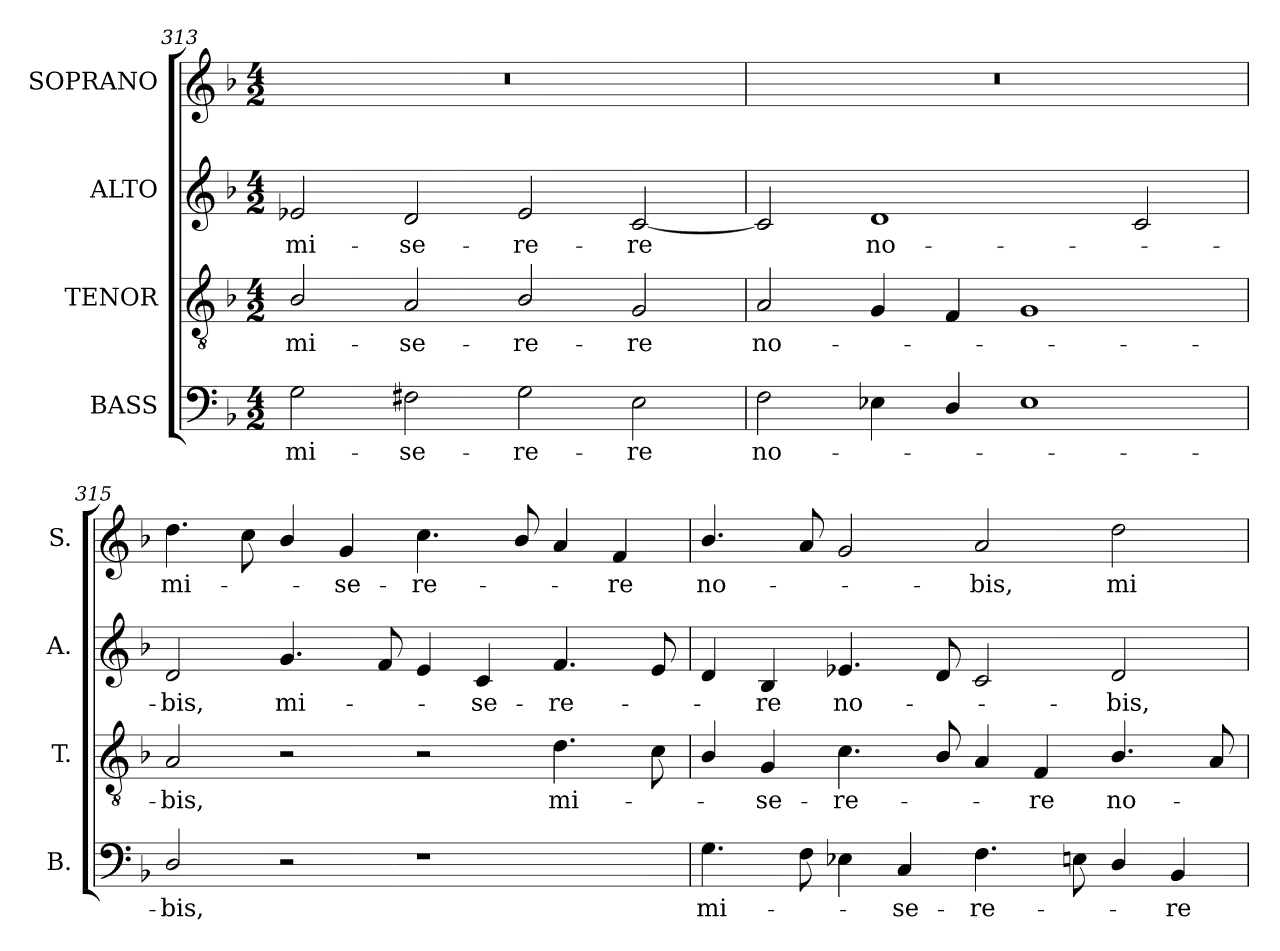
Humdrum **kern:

**kern	**text	**kern	**text	**kern	**text	**kern	**text
*part4	*part4	*part3	*part3	*part2	*part2	*part1	*part1
*staff4	*staff4	*staff3	*staff3	*staff2	*staff2	*staff1	*staff1
*I"BASS	*	*I"TENOR	*	*I"ALTO	*	*I"SOPRANO	*
*I'B.	*	*I'T.	*	*I'A.	*	*I'S.	*
*clefF4	*	*clefGv2	*	*clefG2	*	*clefG2	*
*	*	*ITrd7c12	*	*	*	*	*
*k[b-]	*	*k[b-]	*	*k[b-]	*	*k[b-]	*
*F:	*	*F:	*	*F:	*	*F:	*
*M4/2	*	*M4/2	*	*M4/2	*	*M4/2	*
=313	=313	=313	=313	=313	=313	=313	=313
!	!LO:LY:b:color=#000000	!	!	!	!	!	!
!	!	!	!LO:LY:b:color=#000000	!	!	!	!
!	!	!	!	!	!LO:LY:b:color=#000000	!LO:N:vis=1	!
2Gi\	mi-	2BB-i/	mi-	2e-Xi/	mi-	0r	.
!	!LO:LY:b:color=#000000	!	!	!	!	!	!
!	!	!	!LO:LY:b:color=#000000	!	!	!	!
!	!	!	!	!	!LO:LY:b:color=#000000	!	!
2F#Xi\	-se-	2AAi/	-se-	2di/	-se-	.	.
!	!LO:LY:b:color=#000000	!	!	!	!	!	!
!	!	!	!LO:LY:b:color=#000000	!	!	!	!
!	!	!	!	!	!LO:LY:b:color=#000000	!	!
2Gi\	-re-	2BB-i/	-re-	2e-i/	-re-	.	.
!	!LO:LY:b:color=#000000	!	!	!	!	!	!
!	!	!	!LO:LY:b:color=#000000	!	!	!	!
!	!	!	!	!	!LO:LY:b:color=#000000	!	!
2Ei\	-re	2GGi/	-re	[2ci/	-re	.	.
=314	=314	=314	=314	=314	=314	=314	=314
!	!LO:LY:b:color=#000000	!	!	!	!	!	!
!	!	!	!LO:LY:b:color=#000000	!	!	!LO:N:vis=1	!
2Fi\	no-	2AAi/	no-	2ci/]	.	0r	.
!	!	!	!	!	!LO:LY:b:color=#000000	!	!
4E-Xi\	.	4GGi/	.	1di	no-	.	.
4Di/	.	4FFi/	.	.	.	.	.
1E-i	.	1GGi	.	.	.	.	.
.	.	.	.	2ci/	.	.	.
!!LO:LB:g=z
=315	=315	=315	=315	=315	=315	=315	=315
!	!LO:LY:b:color=#000000	!	!	!	!	!	!
!	!	!	!LO:LY:b:color=#000000	!	!	!	!
!	!	!	!	!	!LO:LY:b:color=#000000	!	!
!	!	!	!	!	!	!	!LO:LY:b:color=#000000
2Di/	-bis,	2AAi/	-bis,	2di/	-bis,	4.ddi\	mi-
.	.	.	.	.	.	8cci\	.
!	!	!	!	!	!LO:LY:b:color=#000000	!	!
2r	.	2r	.	4.gi/	mi-	4b-i/	.
!	!	!	!	!	!	!	!LO:LY:b:color=#000000
.	.	.	.	.	.	4gi/	-se-
.	.	.	.	8fi/	.	.	.
!	!	!	!	!	!	!	!LO:LY:b:color=#000000
1r	.	2r	.	4ei/	.	4.cci\	-re-
!	!	!	!	!	!LO:LY:b:color=#000000	!	!
.	.	.	.	4ci/	-se-	.	.
.	.	.	.	.	.	8b-i/	.
!	!	!	!LO:LY:b:color=#000000	!	!	!	!
!	!	!	!	!	!LO:LY:b:color=#000000	!	!
.	.	4.Di\	mi-	4.fi/	-re-	4ai/	.
!	!	!	!	!	!	!	!LO:LY:b:color=#000000
.	.	.	.	.	.	4fi/	-re
.	.	8Ci\	.	8ei/	.	.	.
=316	=316	=316	=316	=316	=316	=316	=316
!	!LO:LY:b:color=#000000	!	!	!	!	!	!
!	!	!	!	!	!	!	!LO:LY:b:color=#000000
4.Gi\	mi-	4BB-i/	.	4di/	.	4.b-i/	no-
!	!	!	!LO:LY:b:color=#000000	!	!	!	!
!	!	!	!	!	!LO:LY:b:color=#000000	!	!
.	.	4GGi/	-se-	4B-i/	-re	.	.
8Fi\	.	.	.	.	.	8ai/	.
!	!	!	!LO:LY:b:color=#000000	!	!	!	!
!	!	!	!	!	!LO:LY:b:color=#000000	!	!
4E-Xi\	.	4.Ci\	-re-	4.e-Xi/	no-	2gi/	.
!	!LO:LY:b:color=#000000	!	!	!	!	!	!
4Ci/	-se-	.	.	.	.	.	.
.	.	8BB-i/	.	8di/	.	.	.
!	!LO:LY:b:color=#000000	!	!	!	!	!	!
!	!	!	!	!	!	!	!LO:LY:b:color=#000000
4.Fi\	-re-	4AAi/	.	2ci/	.	2ai/	-bis,
!	!	!	!LO:LY:b:color=#000000	!	!	!	!
.	.	4FFi/	-re	.	.	.	.
8Eni\	.	.	.	.	.	.	.
!	!	!	!LO:LY:b:color=#000000	!	!	!	!
!	!	!	!	!	!LO:LY:b:color=#000000	!	!
!	!	!	!	!	!	!	!LO:LY:b:color=#000000
4Di/	.	4.BB-i/	no-	2di/	-bis,	2ddi\	mi-
!	!LO:LY:b:color=#000000	!	!	!	!	!	!
4BB-i/	-re	.	.	.	.	.	.
.	.	8AAi/	.	.	.	.	.
=	=	=	=	=	=	=	=
*-	*-	*-	*-	*-	*-	*-	*-
